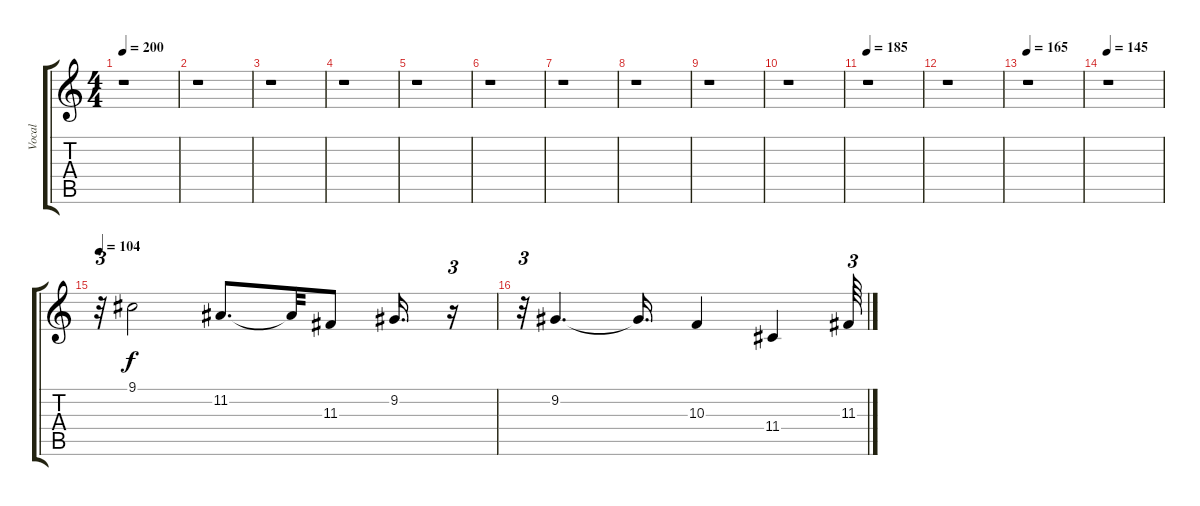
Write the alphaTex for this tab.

\track ("Vocal" "Vocal") {instrument oboe}
\staff {score tabs}
\tuning (E4 B3 G3 D3 A2 E2) {hide}
\ts (4 4)
\tempo 200
\clef g2
\ks c
r.1{dy f} |
r.1 |
r.1 |
r.1 |
r.1 |
r.1 |
r.1 |
r.1 |
r.1 |
r.1 |
\tempo 185
r.1 |
r.1 |
\tempo 165
r.1 |
\tempo 145
r.1 |
\tempo 104
r.32{tu (3 2)} 9.1.2 11.2.8{d} 11.2{t}.32 11.3.8 9.2.16{d} r.16{tu (3 2)} |
r.32{tu (3 2)} 9.2.4{d} 9.2{t}.16{d} 10.3.4 11.4.4 11.3.64{tu (3 2)}
